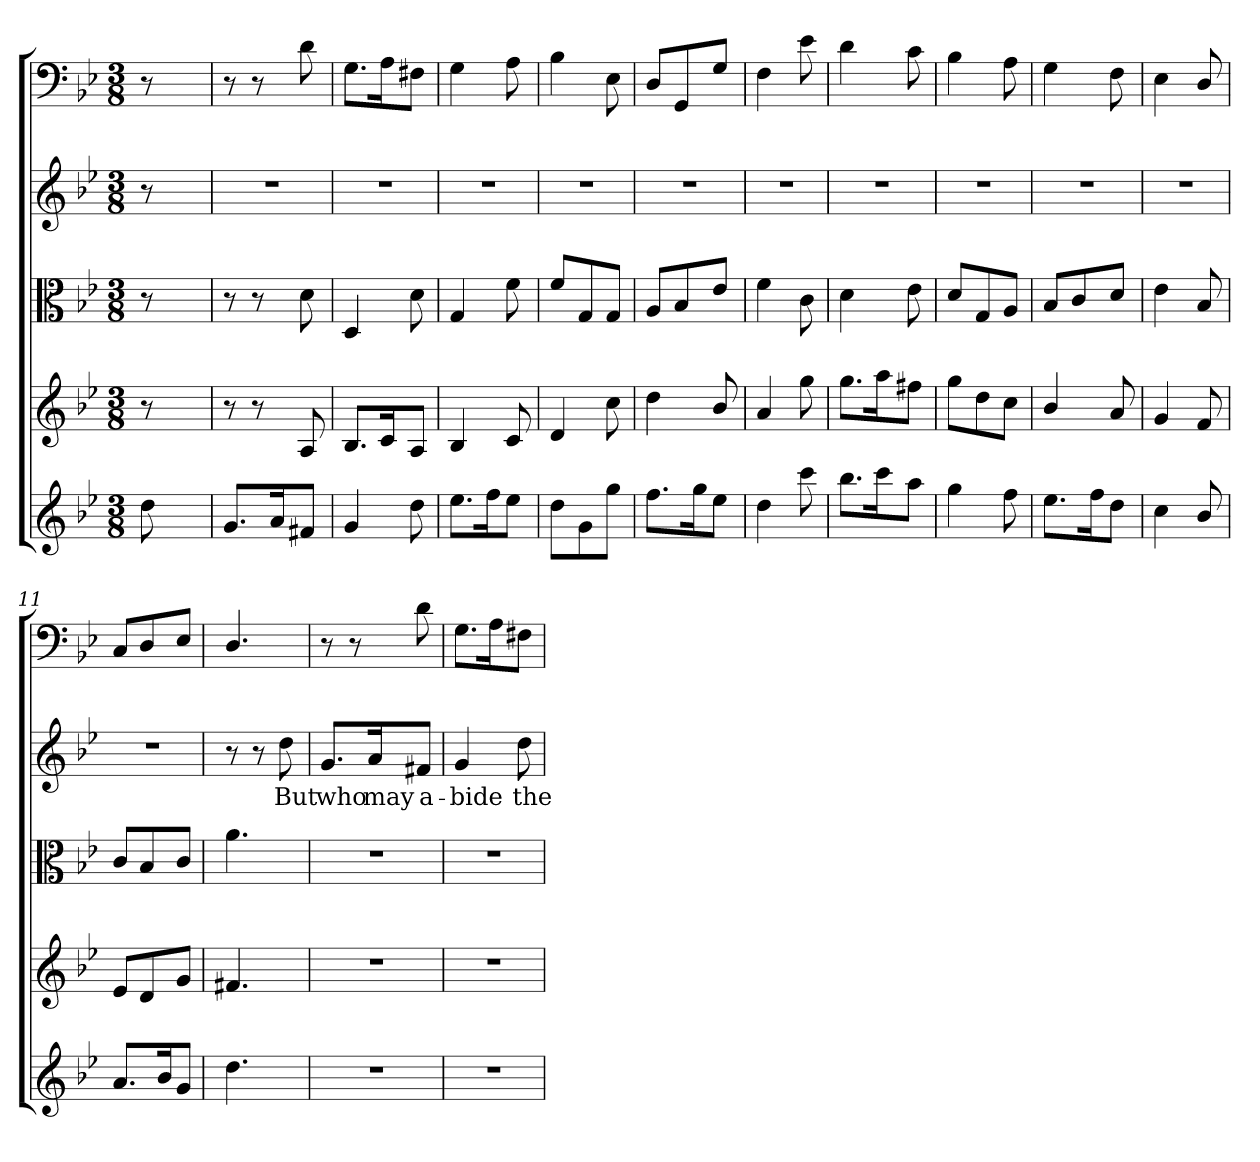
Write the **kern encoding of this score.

**kern	**kern	**kern	**kern	**text	**kern
*part5	*part4	*part3	*part2	*part2	*part1
*staff5	*staff4	*staff3	*staff2	*staff2	*staff1
*clefG2	*clefG2	*clefC3	*clefG2	*	*clefF4
*k[b-e-]	*k[b-e-]	*k[b-e-]	*k[b-e-]	*	*k[b-e-]
*g:	*g:	*g:	*g:	*	*g:
*M3/8	*M3/8	*M3/8	*M3/8	*	*M3/8
=	=	=	=	=	=
8dd\	8r	8r	8r	.	8r
4ryy	4ryy	4ryy	4ryy	.	4ryy
=1	=1	=1	=1	=1	=1
8.g/L	8r	8r	4.r	.	8r
.	8r	8r	.	.	8r
16a/K	.	.	.	.	.
8f#X/J	8A/	8d\	.	.	8d\
=2	=2	=2	=2	=2	=2
4g/	8.B-/L	4D/	4.r	.	8.G\L
.	16c/K	.	.	.	16A\K
8dd\	8A/J	8d\	.	.	8F#X\J
=3	=3	=3	=3	=3	=3
8.ee-\L	4B-/	4G/	4.r	.	4G\
16ff\K	.	.	.	.	.
8ee-\J	8c/	8f\	.	.	8A\
=4	=4	=4	=4	=4	=4
8dd\L	4d/	8f/L	4.r	.	4B-\
8g\	.	8G/	.	.	.
8gg\J	8cc\	8G/J	.	.	8E-\
=5	=5	=5	=5	=5	=5
8.ff\L	4dd\	8A/L	4.r	.	8D/L
.	.	8B-/	.	.	8GG/
16gg\K	.	.	.	.	.
8ee-\J	8b-/	8e-/J	.	.	8G/J
=6	=6	=6	=6	=6	=6
4dd\	4a/	4f\	4.r	.	4F\
8ccc\	8gg\	8c\	.	.	8e-\
=7	=7	=7	=7	=7	=7
8.bb-\L	8.gg\L	4d\	4.r	.	4d\
16ccc\K	16aa\K	.	.	.	.
8aa\J	8ff#X\J	8e-\	.	.	8c\
=8	=8	=8	=8	=8	=8
4gg\	8gg\L	8d/L	4.r	.	4B-\
.	8dd\	8G/	.	.	.
8ff\	8cc\J	8A/J	.	.	8A\
=9	=9	=9	=9	=9	=9
8.ee-\L	4b-/	8B-/L	4.r	.	4G\
.	.	8c/	.	.	.
16ff\K	.	.	.	.	.
8dd\J	8a/	8d/J	.	.	8F\
=10	=10	=10	=10	=10	=10
4cc\	4g/	4e-\	4.r	.	4E-\
8b-/	8f/	8B-/	.	.	8D/
=11	=11	=11	=11	=11	=11
8.a/L	8e-/L	8c/L	4.r	.	8C/L
.	8d/	8B-/	.	.	8D/
16b-/K	.	.	.	.	.
8g/J	8g/J	8c/J	.	.	8E-/J
=12	=12	=12	=12	=12	=12
4.dd\	4.f#X/	4.a\	8r	.	4.D/
.	.	.	8r	.	.
.	.	.	8dd\	But	.
=13	=13	=13	=13	=13	=13
4.r	4.r	4.r	8.g/L	who	8r
.	.	.	.	.	8r
.	.	.	16a/K	may	.
.	.	.	8f#X/J	a-	8d\
=14	=14	=14	=14	=14	=14
4.r	4.r	4.r	4g/	-bide	8.G\L
.	.	.	.	.	16A\K
.	.	.	8dd\	the	8F#X\J
=	=	=	=	=	=
*-	*-	*-	*-	*-	*-
